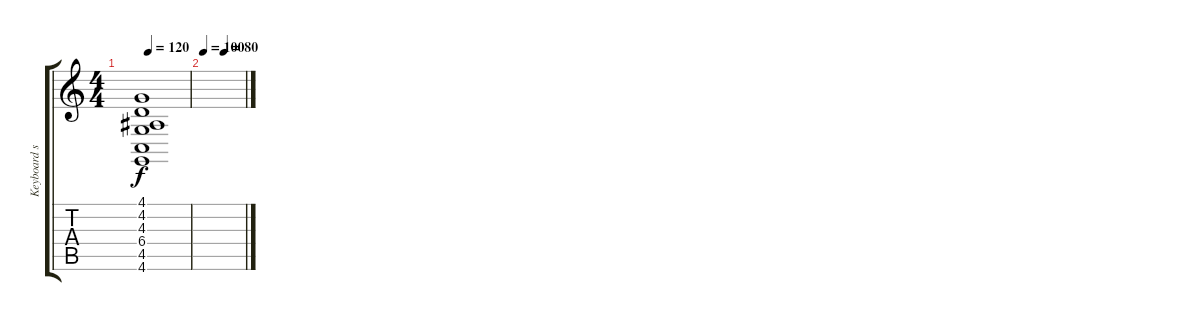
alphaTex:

\track ("Keyboard strings" "Keyboard s") {instrument stringensemble1}
\staff {score tabs}
\tuning (Eb4 Bb3 Gb3 Db3 Ab2 Eb2) {hide}
\ts (4 4)
\tempo 120
\clef g2
\ks c
(4.1 4.2 4.3 6.4 4.5 4.6).1{dy f} |
\tempo 100
\tempo (80 0.5)
